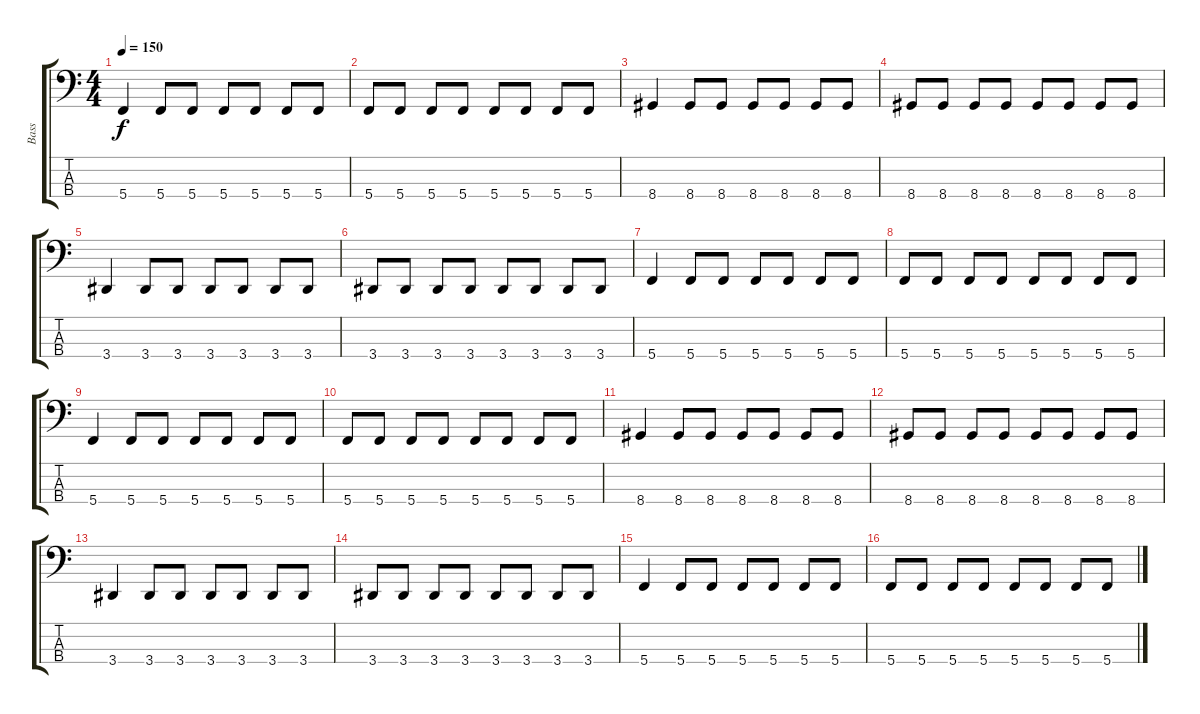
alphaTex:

\track ("Bass" "Bass") {instrument electricbasspick}
\staff {score tabs}
\tuning (F2 C2 G1 C1) {hide}
\ts (4 4)
\tempo 150
\clef f4
\ks c
5.4.4{dy f} 5.4.8 5.4.8 5.4.8 5.4.8 5.4.8 5.4.8 |
5.4.8 5.4.8 5.4.8 5.4.8 5.4.8 5.4.8 5.4.8 5.4.8 |
8.4.4 8.4.8 8.4.8 8.4.8 8.4.8 8.4.8 8.4.8 |
8.4.8 8.4.8 8.4.8 8.4.8 8.4.8 8.4.8 8.4.8 8.4.8 |
3.4.4 3.4.8 3.4.8 3.4.8 3.4.8 3.4.8 3.4.8 |
3.4.8 3.4.8 3.4.8 3.4.8 3.4.8 3.4.8 3.4.8 3.4.8 |
5.4.4 5.4.8 5.4.8 5.4.8 5.4.8 5.4.8 5.4.8 |
5.4.8 5.4.8 5.4.8 5.4.8 5.4.8 5.4.8 5.4.8 5.4.8 |
5.4.4 5.4.8 5.4.8 5.4.8 5.4.8 5.4.8 5.4.8 |
5.4.8 5.4.8 5.4.8 5.4.8 5.4.8 5.4.8 5.4.8 5.4.8 |
8.4.4 8.4.8 8.4.8 8.4.8 8.4.8 8.4.8 8.4.8 |
8.4.8 8.4.8 8.4.8 8.4.8 8.4.8 8.4.8 8.4.8 8.4.8 |
3.4.4 3.4.8 3.4.8 3.4.8 3.4.8 3.4.8 3.4.8 |
3.4.8 3.4.8 3.4.8 3.4.8 3.4.8 3.4.8 3.4.8 3.4.8 |
5.4.4 5.4.8 5.4.8 5.4.8 5.4.8 5.4.8 5.4.8 |
5.4.8 5.4.8 5.4.8 5.4.8 5.4.8 5.4.8 5.4.8 5.4.8
